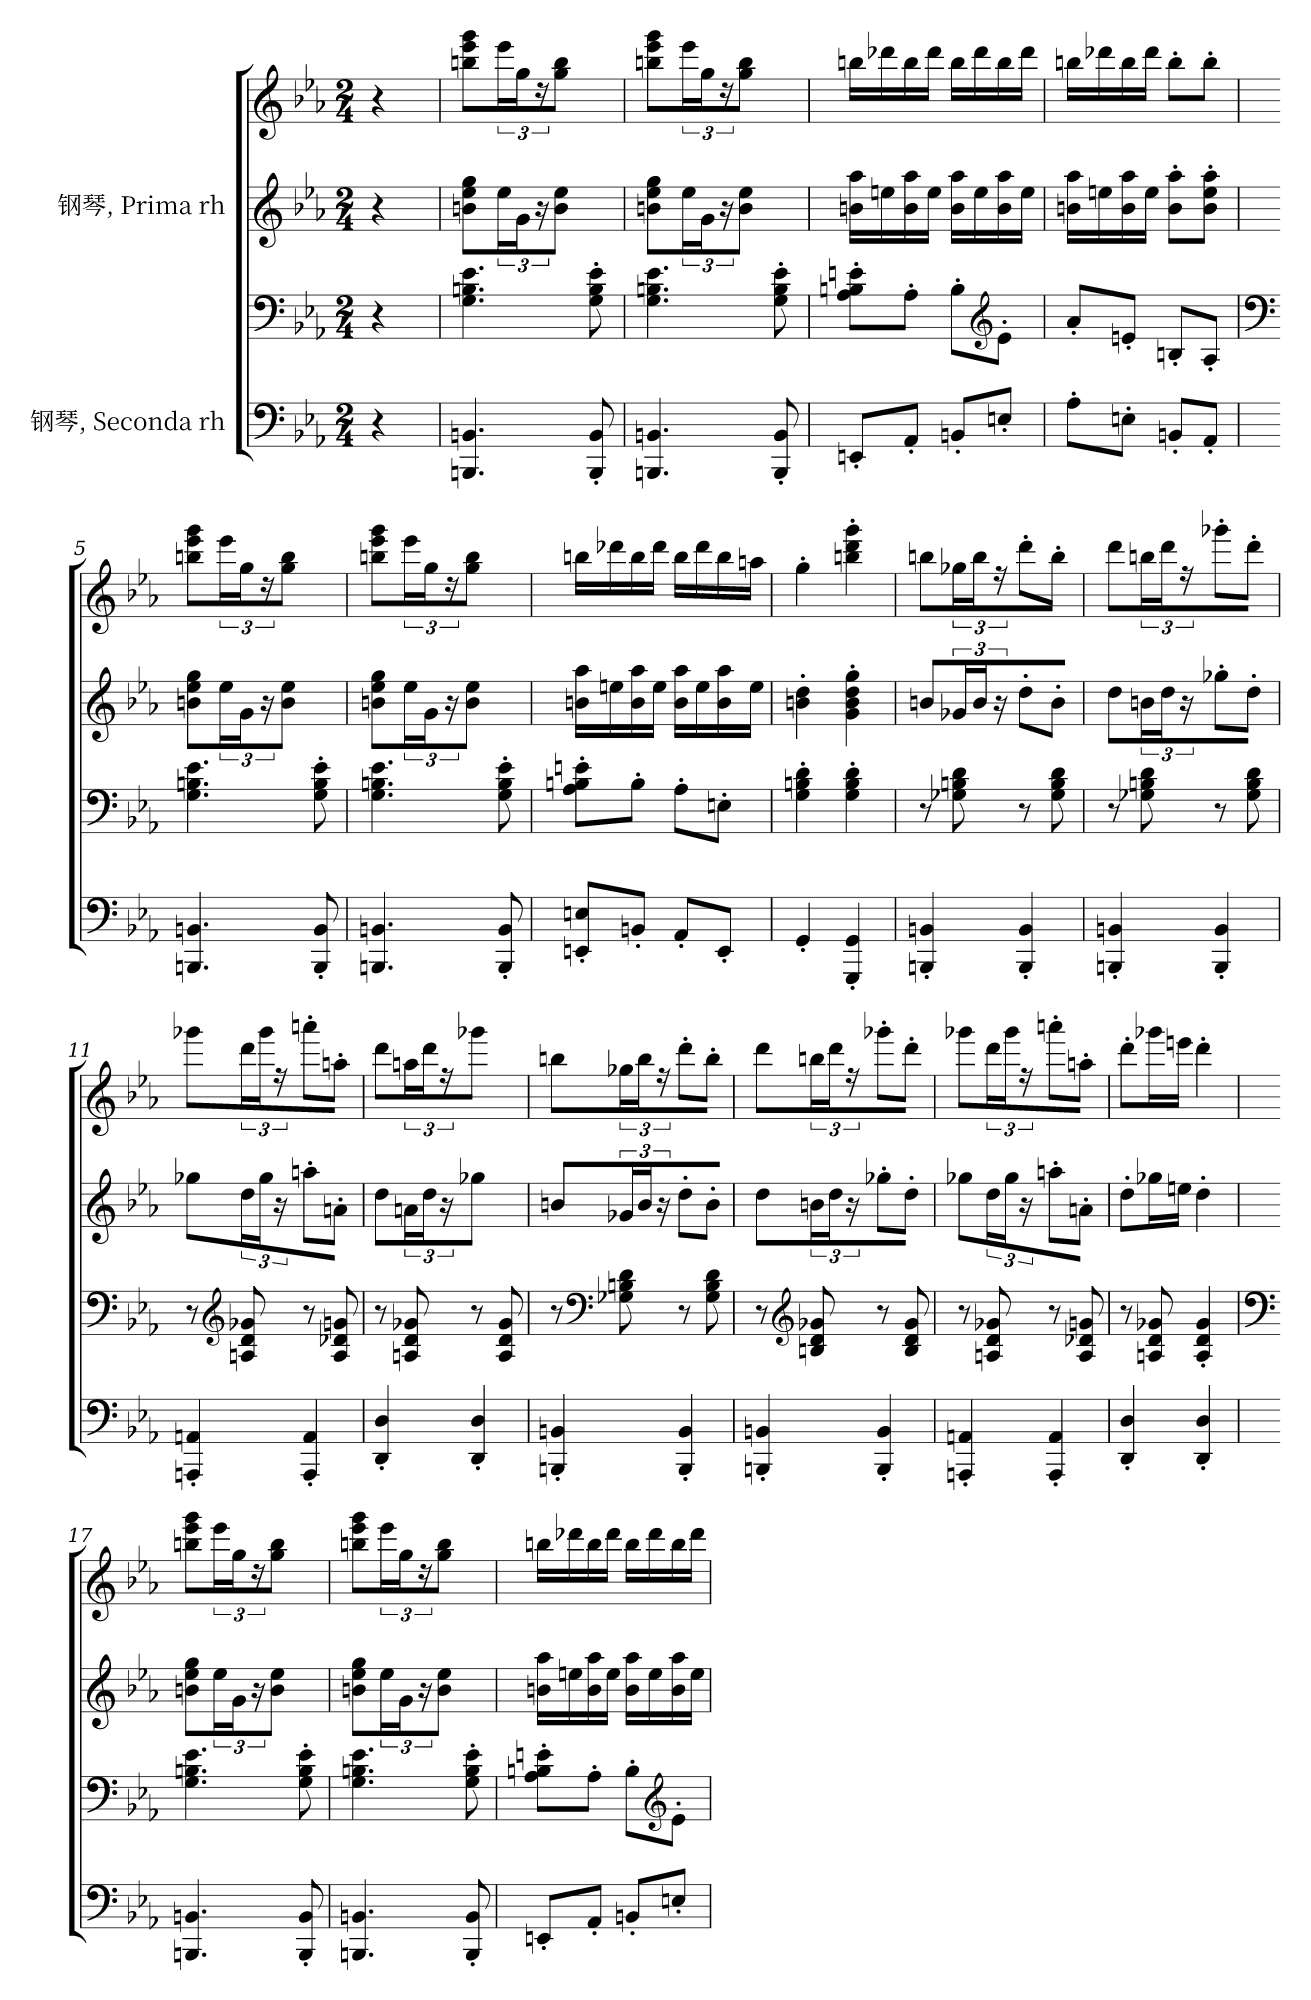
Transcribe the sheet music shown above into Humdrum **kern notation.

**kern	**kern	**kern	**kern
*part2	*part2	*part1	*part1
*staff4	*staff3	*staff2	*staff1
*I"钢琴, Seconda rh	*	*I"钢琴, Prima rh	*
*clefF4	*clefF4	*clefG2	*clefG2
*k[b-e-a-]	*k[b-e-a-]	*k[b-e-a-]	*k[b-e-a-]
*M2/4	*M2/4	*M2/4	*M2/4
*MM96	*MM96	*MM96	*MM96
=	=	=	=
4r	4r	4r	4r
=1	=1	=1	=1
*	*	*	*MM130
4.BBBn/ 4.BBn/	4.G\ 4.Bn\ 4.e-\	8bn\ 8ee-\ 8gg\L	8bbn\ 8eee-\ 8ggg\L
.	.	24ee-\L	24eee-\L
.	.	24g\JJ	24gg\JJ
.	.	24r	24r
.	.	4b\ 4ee-\	4gg\ 4bb\
8BBB/' 8BB/'	8G\' 8B\' 8e-\'	.	.
=2	=2	=2	=2
4.BBBn/ 4.BBn/	4.G\ 4.Bn\ 4.e-\	8bn\ 8ee-\ 8gg\L	8bbn\ 8eee-\ 8ggg\L
.	.	24ee-\L	24eee-\L
.	.	24g\JJ	24gg\JJ
.	.	24r	24r
.	.	4b\ 4ee-\	4gg\ 4bb\
8BBB/' 8BB/'	8G\' 8B\' 8e-\'	.	.
=3	=3	=3	=3
8EEn'/L	8A-\' 8Bn\' 8en\'L	16bn\ 16aa-\LL	16bbn\LL
.	.	16een\	16ddd-X\
8AA-'/J	8A-'\J	16b\ 16aa-\	16bb\
.	.	16ee\JJ	16ddd-\JJ
8BBn'/L	8B'\L	16b\ 16aa-\LL	16bb\LL
.	.	16ee\	16ddd-\
*	*clefG2	*	*
8En'/J	8e'\J	16b\ 16aa-\	16bb\
.	.	16ee\JJ	16ddd-\JJ
!!LO:LB:g=z
=4	=4	=4	=4
8A-'\L	8a-'/L	16bn\ 16aa-\LL	16bbn\LL
.	.	16een\	16ddd-X\
8En'\J	8en'/J	16b\ 16aa-\	16bb\
.	.	16ee\JJ	16ddd-\JJ
8BBn'/L	8Bn'/L	8b\' 8aa-\'L	8bb'\L
8AA-'/J	8A-'/J	8b\' 8ee\' 8aa-\'J	8bb'\J
=5	=5	=5	=5
*	*clefF4	*	*
4.BBBn/ 4.BBn/	4.G\ 4.Bn\ 4.e-\	8bn\ 8ee-\ 8gg\L	8bbn\ 8eee-\ 8ggg\L
.	.	24ee-\L	24eee-\L
.	.	24g\JJ	24gg\JJ
.	.	24r	24r
.	.	4b\ 4ee-\	4gg\ 4bb\
8BBB/' 8BB/'	8G\' 8B\' 8e-\'	.	.
=6	=6	=6	=6
4.BBBn/ 4.BBn/	4.G\ 4.Bn\ 4.e-\	8bn\ 8ee-\ 8gg\L	8bbn\ 8eee-\ 8ggg\L
.	.	24ee-\L	24eee-\L
.	.	24g\JJ	24gg\JJ
.	.	24r	24r
.	.	4b\ 4ee-\	4gg\ 4bb\
8BBB/' 8BB/'	8G\' 8B\' 8e-\'	.	.
=7	=7	=7	=7
8EEn/' 8En/'L	8A-\' 8Bn\' 8en\'L	16bn\ 16aa-\LL	16bbn\LL
.	.	16een\	16ddd-X\
8BBn'/J	8B'\J	16b\ 16aa-\	16bb\
.	.	16ee\JJ	16ddd-\JJ
8AA-'/L	8A-'\L	16b\ 16aa-\LL	16bb\LL
.	.	16ee\	16ddd-\
8EE'/J	8En'\J	16b\ 16aa-\	16bb\
.	.	16ee\JJ	16aan\JJ
!!LO:LB:g=z
=8	=8	=8	=8
4GG'/	4G\' 4Bn\' 4d\'	4bn\' 4dd\'	4gg'\
4GGG/' 4GG/'	4G\' 4B\' 4d\'	4g\' 4b\' 4dd\' 4gg\'	4bbn\' 4ddd\' 4ggg\'
=9	=9	=9	=9
4BBBn/' 4BBn/'	8r	8bn/L	8bbn\L
.	8G-X\ 8Bn\ 8d\	24g-X/L	24gg-X\L
.	.	24b/JJ	24bb\JJ
.	.	24r	24r
4BBB/' 4BB/'	8r	8dd'\L	8ddd'\L
.	8G-\ 8B\ 8d\	8b'\J	8bb'\J
=10	=10	=10	=10
4BBBn/' 4BBn/'	8r	8dd\L	8ddd\L
.	8G-X\ 8Bn\ 8d\	24bn\L	24bbn\L
.	.	24dd\JJ	24ddd\JJ
.	.	24r	24r
4BBB/' 4BB/'	8r	8gg-X'\L	8ggg-X'\L
.	8G-\ 8B\ 8d\	8dd'\J	8ddd'\J
=11	=11	=11	=11
4AAAn/' 4AAn/'	8r	8gg-X\L	8ggg-X\L
*	*clefG2	*	*
.	8An/ 8d/ 8g-X/	24dd\L	24ddd\L
.	.	24gg-\JJ	24ggg-\JJ
.	.	24r	24r
4AAA/' 4AA/'	8r	8aan'\L	8aaan'\L
.	8A/ 8d-X/ 8gn/	8an'\J	8aan'\J
!!LO:PB:g=z
=12	=12	=12	=12
4DD/' 4D/'	8r	8dd\L	8ddd\L
.	8An/ 8d/ 8g-X/	24an\L	24aan\L
.	.	24dd\JJ	24ddd\JJ
.	.	24r	24r
4DD/' 4D/'	8r	4gg-X\	4ggg-X\
.	8A/ 8d/ 8g-/	.	.
=13	=13	=13	=13
4BBBn/' 4BBn/'	8r	8bn/L	8bbn\L
*	*clefF4	*	*
.	8G-X\ 8Bn\ 8d\	24g-X/L	24gg-X\L
.	.	24b/JJ	24bb\JJ
.	.	24r	24r
4BBB/' 4BB/'	8r	8dd'\L	8ddd'\L
.	8G-\ 8B\ 8d\	8b'\J	8bb'\J
=14	=14	=14	=14
4BBBn/' 4BBn/'	8r	8dd\L	8ddd\L
*	*clefG2	*	*
.	8Bn/ 8d/ 8g-X/	24bn\L	24bbn\L
.	.	24dd\JJ	24ddd\JJ
.	.	24r	24r
4BBB/' 4BB/'	8r	8gg-X'\L	8ggg-X'\L
.	8B/ 8d/ 8g-/	8dd'\J	8ddd'\J
=15	=15	=15	=15
4AAAn/' 4AAn/'	8r	8gg-X\L	8ggg-X\L
.	8An/ 8d/ 8g-X/	24dd\L	24ddd\L
.	.	24gg-\JJ	24ggg-\JJ
.	.	24r	24r
4AAA/' 4AA/'	8r	8aan'\L	8aaan'\L
.	8A/ 8d-X/ 8gn/	8an'\J	8aan'\J
!!LO:LB:g=z
=16	=16	=16	=16
4DD/' 4D/'	8r	8dd'\L	8ddd'\L
.	8An/ 8d/ 8g-X/	16gg-X\L	16ggg-X\L
.	.	16een\JJ	16eeen\JJ
4DD/' 4D/'	4A/' 4d/' 4g-/'	4dd'\	4ddd'\
=17	=17	=17	=17
*	*clefF4	*	*
4.BBBn/ 4.BBn/	4.G\ 4.Bn\ 4.e-\	8bn\ 8ee-\ 8gg\L	8bbn\ 8eee-\ 8ggg\L
.	.	24ee-\L	24eee-\L
.	.	24g\JJ	24gg\JJ
.	.	24r	24r
.	.	4b\ 4ee-\	4gg\ 4bb\
8BBB/' 8BB/'	8G\' 8B\' 8e-\'	.	.
=18	=18	=18	=18
4.BBBn/ 4.BBn/	4.G\ 4.Bn\ 4.e-\	8bn\ 8ee-\ 8gg\L	8bbn\ 8eee-\ 8ggg\L
.	.	24ee-\L	24eee-\L
.	.	24g\JJ	24gg\JJ
.	.	24r	24r
.	.	4b\ 4ee-\	4gg\ 4bb\
8BBB/' 8BB/'	8G\' 8B\' 8e-\'	.	.
=19	=19	=19	=19
8EEn'/L	8A-\' 8Bn\' 8en\'L	16bn\ 16aa-\LL	16bbn\LL
.	.	16een\	16ddd-X\
8AA-'/J	8A-'\J	16b\ 16aa-\	16bb\
.	.	16ee\JJ	16ddd-\JJ
8BBn'/L	8B'\L	16b\ 16aa-\LL	16bb\LL
.	.	16ee\	16ddd-\
*	*clefG2	*	*
8En'/J	8e'\J	16b\ 16aa-\	16bb\
.	.	16ee\JJ	16ddd-\JJ
=	=	=	=
*-	*-	*-	*-
